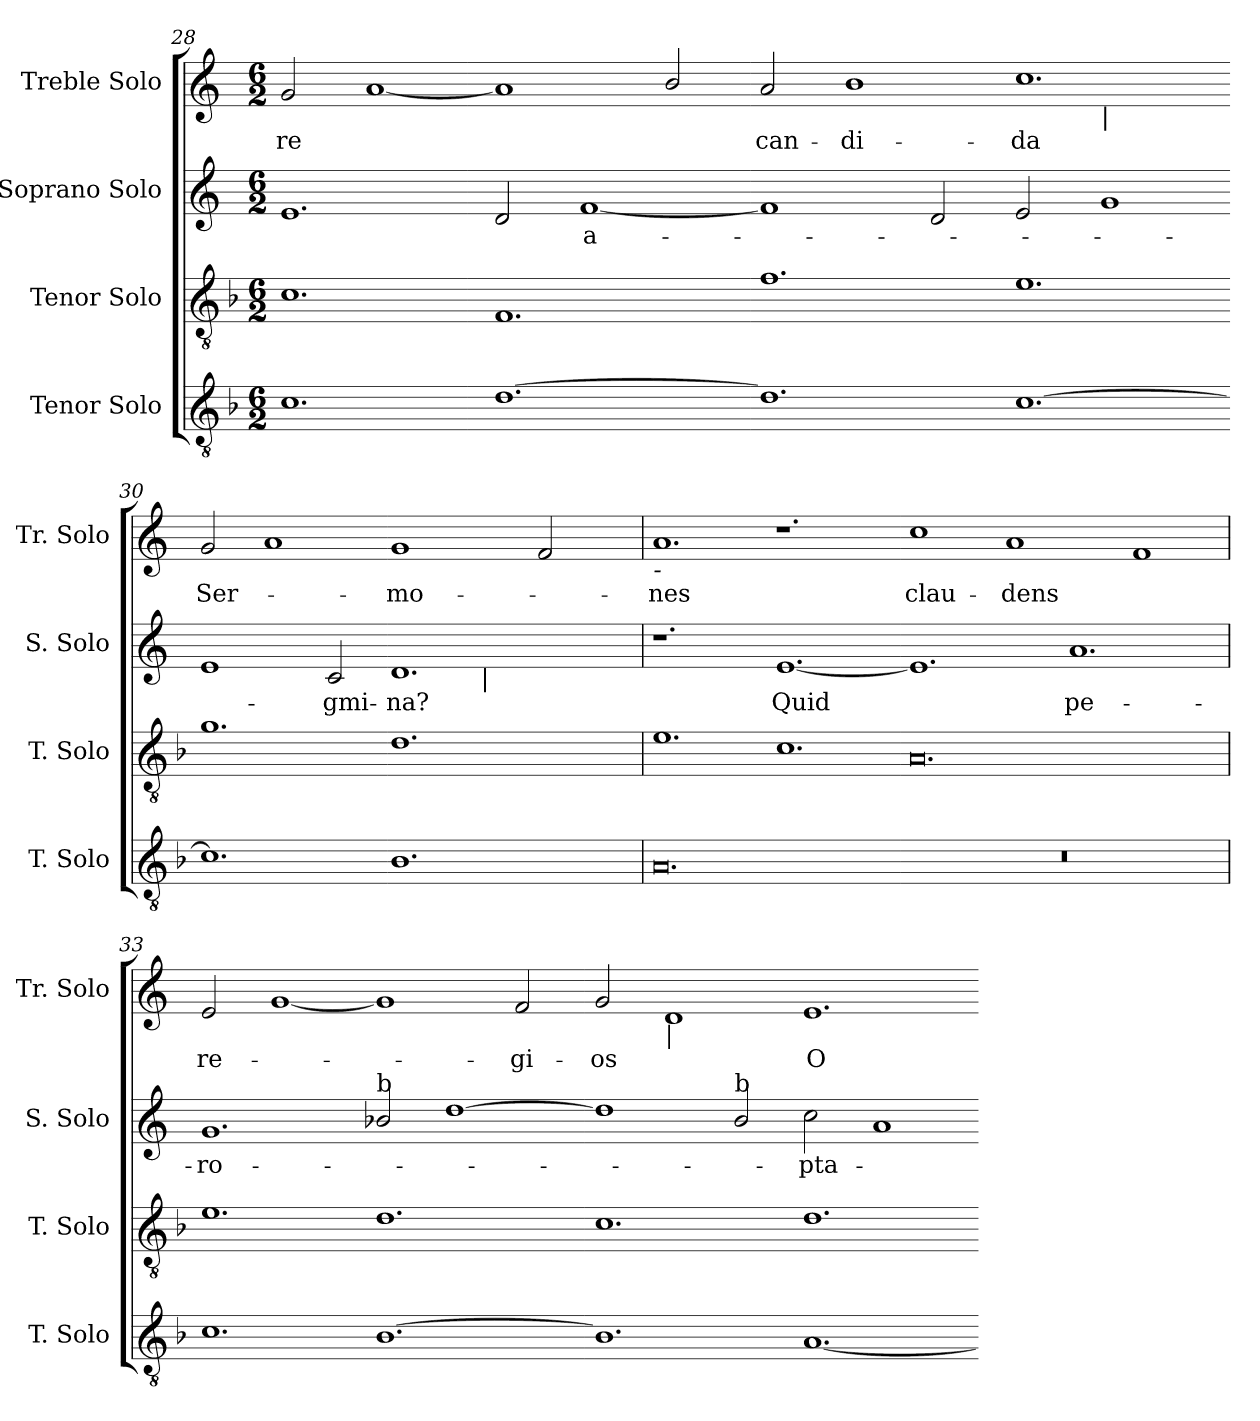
**kern	**kern	**kern	**text	**kern	**text
*part4	*part3	*part2	*part2	*part1	*part1
*staff4	*staff3	*staff2	*staff2	*staff1	*staff1
*I"Tenor Solo	*I"Tenor Solo	*I"Soprano Solo	*	*I"Treble Solo	*
*I'T. Solo	*I'T. Solo	*I'S. Solo	*	*I'Tr. Solo	*
*clefGv2	*clefGv2	*clefG2	*	*clefG2	*
*ITrd7c12	*ITrd7c12	*	*	*	*
*k[b-]	*k[b-]	*k[]	*	*k[]	*
*F:	*F:	*C:	*	*C:	*
*M6/2	*M6/2	*M6/2	*	*M6/2	*
=28	=28	=28	=28	=28	=28
!	!	!	!	!	!LO:LY:b:color=#000000
1.Ci	1.Ci	1.ei	.	2gi/	-re
.	.	.	.	[<1ai	.
[>1.Di	1.FFi	2di/	.	1ai]	.
!	!	!	!LO:LY:b:color=#000000	!	!
.	.	[<1fi	a-	.	.
.	.	.	.	2bi/	.
=29-	=29-	=29-	=29-	=29-	=29-
!	!	!	!	!	!LO:LY:b:color=#000000
*	*	*	*	*^	*
1.Di]	1.Fi	1fi]	.	2ai/	0ryy	can-
!	!	!	!	!	!	!LO:LY:b:color=#000000
.	.	.	.	1bi	.	-di-
.	.	2di/	.	.	.	.
!	!	!	!	!	!	!LO:LY:b:color=#000000
[>1.Ci	1.Ei	2ei/	.	1.cci	.	-da
!	!	!	!	!	!LO:TX:b:i:t=|	!
.	.	1gi	.	.	1ryy	.
*	*	*	*	*v	*v	*
=30-	=30-	=30-	=30-	=30-	=30-
*	*	*	*	*^	*
!	!	!	!	!	!	!LO:LY:b:color=#000000
*	*	*^	*	*v	*v	*
1.Ci]	1.Gi	1ei	1ryy	.	2gi/	Ser-
.	.	.	.	.	1ai	.
!	!	!	!	!LO:LY:b:color=#000000	!	!
.	.	2ci/	1ryy	-gmi-	.	.
!	!	!	!	!LO:LY:b:color=#000000	!	!
!	!	!	!	!	!	!LO:LY:b:color=#000000
1.BB-i	1.Di	1.di	.	-na?	1gi	-mo-
.	.	.	16ryy	.	.	.
.	.	.	64ryy	.	.	.
!	!	!	!LO:TX:b:i:t=|	!	!	!
.	.	.	2ryy	.	.	.
.	.	.	.	.	2fi/	.
.	.	.	4ryy	.	.	.
.	.	.	8ryy	.	.	.
.	.	.	32.ryy	.	.	.
*	*	*v	*v	*	*	*
!!LO:LB:g=z
=31	=31	=31	=31	=31	=31
*	*	*^	*	*	*
!	!	!	!	!	!LO:TX:b:i:t=-	!
!	!	!	!	!	!	!LO:LY:b:color=#000000
*	*	*v	*v	*	*	*
0.AAi	1.Ei	1.r	.	1.ai	-nes
!	!	!	!LO:LY:b:color=#000000	!	!
.	1.Ci	[<1.ei	Quid	1.r	.
=32-	=32-	=32-	=32-	=32-	=32-
!LO:N:vis=1	!	!	!	!	!
!	!	!	!	!	!LO:LY:b:color=#000000
0.r	0.AAi	1.ei]	.	1cci	clau-
!	!	!	!	!	!LO:LY:b:color=#000000
.	.	.	.	1ai	-dens
!	!	!	!LO:LY:b:color=#000000	!	!
.	.	1.ai	pe-	.	.
.	.	.	.	1fi	.
=33	=33	=33	=33	=33	=33
!	!	!	!LO:LY:b:color=#000000	!	!
!	!	!	!	!	!LO:LY:b:color=#000000
1.Ci	1.Ei	1.gi	-ro-	2ei/	re-
.	.	.	.	[<1gi	.
!	!	!LO:TX:a:t=b	!	!	!
[<1.BB-i	1.Di	2b-i/	.	1gi]	.
.	.	[>1ddi	.	.	.
!	!	!	!	!	!LO:LY:b:color=#000000
.	.	.	.	2fi/	-gi-
=34-	=34-	=34-	=34-	=34-	=34-
!	!	!	!	!	!LO:LY:b:color=#000000
1.BB-i]	1.Ci	1ddi]	.	2gi/	-os
!	!	!	!	!LO:TX:b:i:t=|	!
.	.	.	.	1di	.
!	!	!LO:TX:a:t=b	!	!	!
.	.	2b-i/	.	.	.
!	!	!	!LO:LY:b:color=#000000	!	!
!	!	!	!	!	!LO:LY:b:color=#000000
[<1.AAi	1.Di	2cci\	-pta-	1.ei	O
.	.	1ai	.	.	.
=-	=-	=-	=-	=-	=-
*-	*-	*-	*-	*-	*-
